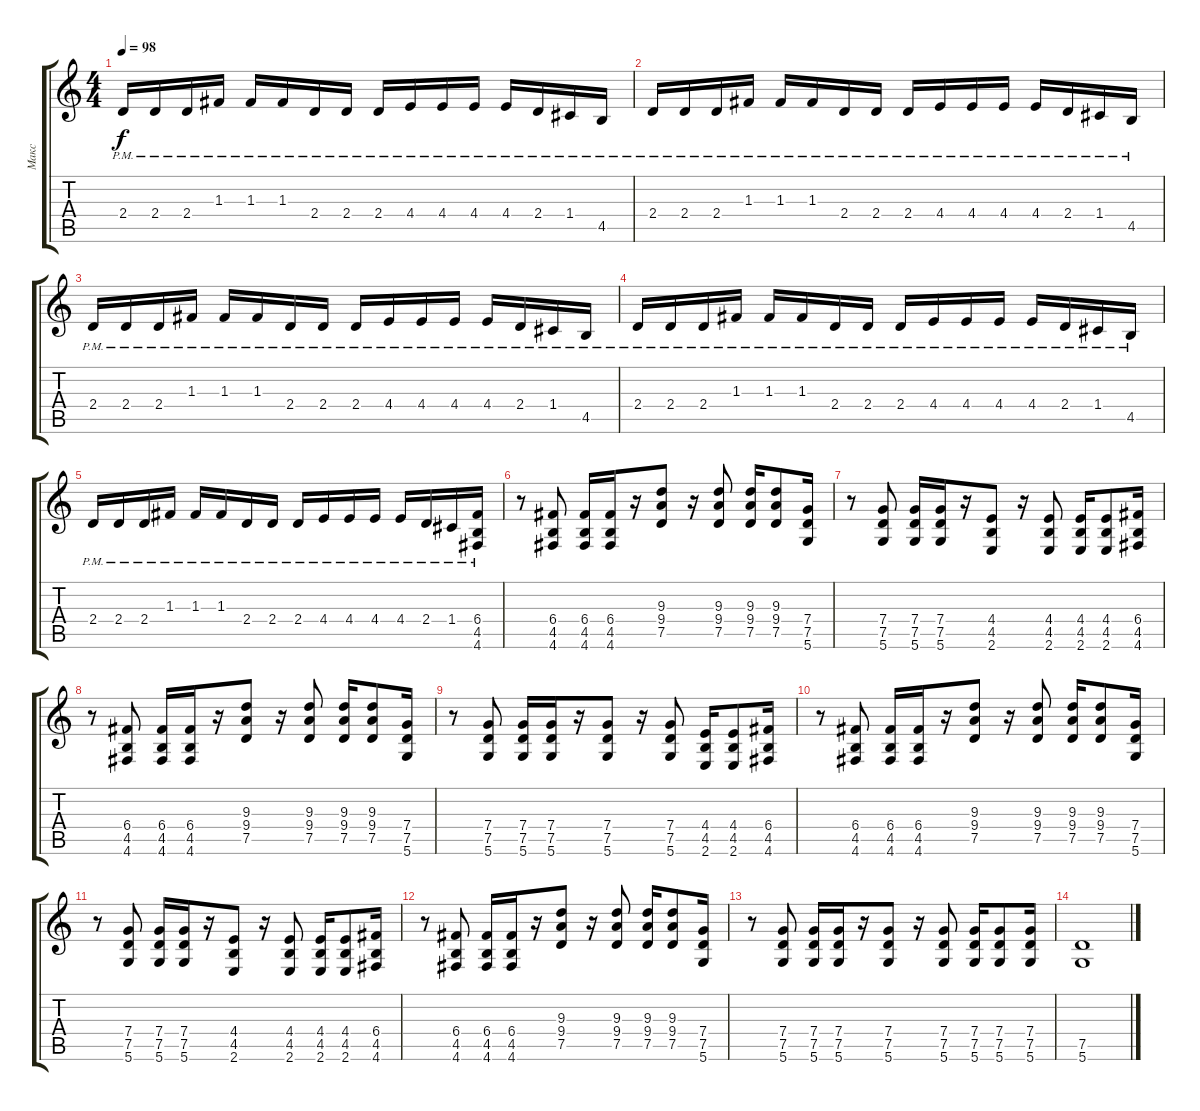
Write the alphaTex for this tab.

\track ("Макс" "Макс") {instrument distortionguitar}
\staff {score tabs}
\tuning (D4 A3 F3 C3 G2 D2) {hide}
\ts (4 4)
\tempo 98
\clef g2
\ks c
2.4{pm}.16{dy f} 2.4{pm}.16 2.4{pm}.16 1.3{pm}.16 1.3{pm}.16 1.3{pm}.16 2.4{pm}.16 2.4{pm}.16 2.4{pm}.16 4.4{pm}.16 4.4{pm}.16 4.4{pm}.16 4.4{pm}.16 2.4{pm}.16 1.4{pm}.16 4.5{pm}.16 |
2.4{pm}.16 2.4{pm}.16 2.4{pm}.16 1.3{pm}.16 1.3{pm}.16 1.3{pm}.16 2.4{pm}.16 2.4{pm}.16 2.4{pm}.16 4.4{pm}.16 4.4{pm}.16 4.4{pm}.16 4.4{pm}.16 2.4{pm}.16 1.4{pm}.16 4.5{pm}.16 |
2.4{pm}.16 2.4{pm}.16 2.4{pm}.16 1.3{pm}.16 1.3{pm}.16 1.3{pm}.16 2.4{pm}.16 2.4{pm}.16 2.4{pm}.16 4.4{pm}.16 4.4{pm}.16 4.4{pm}.16 4.4{pm}.16 2.4{pm}.16 1.4{pm}.16 4.5{pm}.16 |
2.4{pm}.16 2.4{pm}.16 2.4{pm}.16 1.3{pm}.16 1.3{pm}.16 1.3{pm}.16 2.4{pm}.16 2.4{pm}.16 2.4{pm}.16 4.4{pm}.16 4.4{pm}.16 4.4{pm}.16 4.4{pm}.16 2.4{pm}.16 1.4{pm}.16 4.5{pm}.16 |
2.4{pm}.16 2.4{pm}.16 2.4{pm}.16 1.3{pm}.16 1.3{pm}.16 1.3{pm}.16 2.4{pm}.16 2.4{pm}.16 2.4{pm}.16 4.4{pm}.16 4.4{pm}.16 4.4{pm}.16 4.4{pm}.16 2.4{pm}.16 1.4{pm}.16 (6.4 4.5{pm} 4.6).16 |
r.8 (6.4 4.5 4.6).8 (6.4 4.5 4.6).16 (6.4 4.5 4.6).16 r.16 (9.3 9.4 7.5).8 r.16 (9.3 9.4 7.5).8 (9.3 9.4 7.5).16 (9.3 9.4 7.5).8 (7.4 7.5 5.6).16 |
r.8 (7.4 7.5 5.6).8 (7.4 7.5 5.6).16 (7.4 7.5 5.6).16 r.16 (4.4 4.5 2.6).8 r.16 (4.4 4.5 2.6).8 (4.4 4.5 2.6).16 (4.4 4.5 2.6).8 (6.4 4.5 4.6).16 |
r.8 (6.4 4.5 4.6).8 (6.4 4.5 4.6).16 (6.4 4.5 4.6).16 r.16 (9.3 9.4 7.5).8 r.16 (9.3 9.4 7.5).8 (9.3 9.4 7.5).16 (9.3 9.4 7.5).8 (7.4 7.5 5.6).16 |
r.8 (7.4 7.5 5.6).8 (7.4 7.5 5.6).16 (7.4 7.5 5.6).16 r.16 (7.4 7.5 5.6).8 r.16 (7.4 7.5 5.6).8 (4.4 4.5 2.6).16 (4.4 4.5 2.6).8 (6.4 4.5 4.6).16 |
r.8 (6.4 4.5 4.6).8 (6.4 4.5 4.6).16 (6.4 4.5 4.6).16 r.16 (9.3 9.4 7.5).8 r.16 (9.3 9.4 7.5).8 (9.3 9.4 7.5).16 (9.3 9.4 7.5).8 (7.4 7.5 5.6).16 |
r.8 (7.4 7.5 5.6).8 (7.4 7.5 5.6).16 (7.4 7.5 5.6).16 r.16 (4.4 4.5 2.6).8 r.16 (4.4 4.5 2.6).8 (4.4 4.5 2.6).16 (4.4 4.5 2.6).8 (6.4 4.5 4.6).16 |
r.8 (6.4 4.5 4.6).8 (6.4 4.5 4.6).16 (6.4 4.5 4.6).16 r.16 (9.3 9.4 7.5).8 r.16 (9.3 9.4 7.5).8 (9.3 9.4 7.5).16 (9.3 9.4 7.5).8 (7.4 7.5 5.6).16 |
r.8 (7.4 7.5 5.6).8 (7.4 7.5 5.6).16 (7.4 7.5 5.6).16 r.16 (7.4 7.5 5.6).8 r.16 (7.4 7.5 5.6).8 (7.4 7.5 5.6).16 (7.4 7.5 5.6).8 (7.4 7.5 5.6).16 |
(7.5 5.6).1
